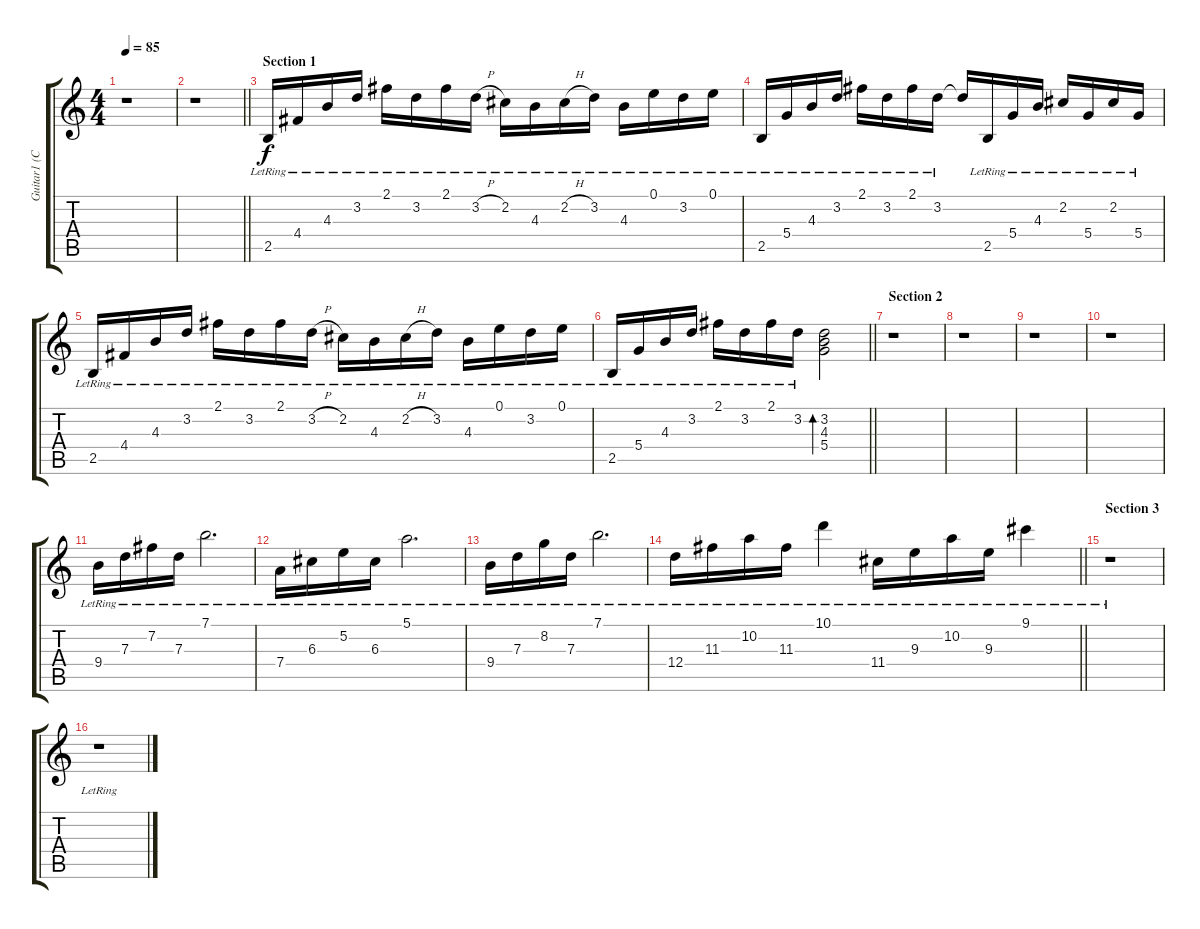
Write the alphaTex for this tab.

\track ("Guitar1 (Clean)" "Guitar1 (C") {instrument electricguitarclean}
\staff {score tabs}
\tuning (E4 B3 G3 D3 A2 E2) {hide}
\ts (4 4)
\tempo 85
\clef g2
\ks c
r.1{dy f} |
\barLineRight lightlight
r.1 |
\section ("" "Section 1")
2.5{lr}.16 4.4{lr}.16 4.3{lr}.16 3.2{lr}.16 2.1{lr}.16 3.2{lr}.16 2.1{lr}.16 3.2{h lr}.16 2.2{lr}.16 4.3{lr}.16 2.2{h lr}.16 3.2{lr}.16 4.3{lr}.16 0.1{lr}.16 3.2{lr}.16 0.1{lr}.16 |
2.5{lr}.16 5.4{lr}.16 4.3{lr}.16 3.2{lr}.16 2.1{lr}.16 3.2{lr}.16 2.1{lr}.16 3.2{lr}.16 3.2{t}.16 2.5{lr}.16 5.4{lr}.16 4.3{lr}.16 2.2{lr}.16 5.4{lr}.16 2.2{lr}.16 5.4{lr}.16 |
2.5{lr}.16 4.4{lr}.16 4.3{lr}.16 3.2{lr}.16 2.1{lr}.16 3.2{lr}.16 2.1{lr}.16 3.2{h lr}.16 2.2{lr}.16 4.3{lr}.16 2.2{h lr}.16 3.2{lr}.16 4.3{lr}.16 0.1{lr}.16 3.2{lr}.16 0.1{lr}.16 |
\barLineRight lightlight
2.5{lr}.16 5.4{lr}.16 4.3{lr}.16 3.2{lr}.16 2.1{lr}.16 3.2{lr}.16 2.1{lr}.16 3.2{lr}.16 (3.2 4.3 5.4).2{bd 120} |
\section ("" "Section 2")
r.1 |
r.1 |
r.1 |
r.1 |
9.4{lr}.16 7.3{lr}.16 7.2{lr}.16 7.3{lr}.16 7.1{lr}.2{d} |
7.4{lr}.16 6.3{lr}.16 5.2{lr}.16 6.3{lr}.16 5.1{lr}.2{d} |
9.4{lr}.16 7.3{lr}.16 8.2{lr}.16 7.3{lr}.16 7.1{lr}.2{d} |
\barLineRight lightlight
12.4{lr}.16 11.3{lr}.16 10.2{lr}.16 11.3{lr}.16 10.1{lr}.4 11.4{lr}.16 9.3{lr}.16 10.2{lr}.16 9.3{lr}.16 9.1{lr}.4 |
\section ("" "Section 3")
r.1 |
r.1
